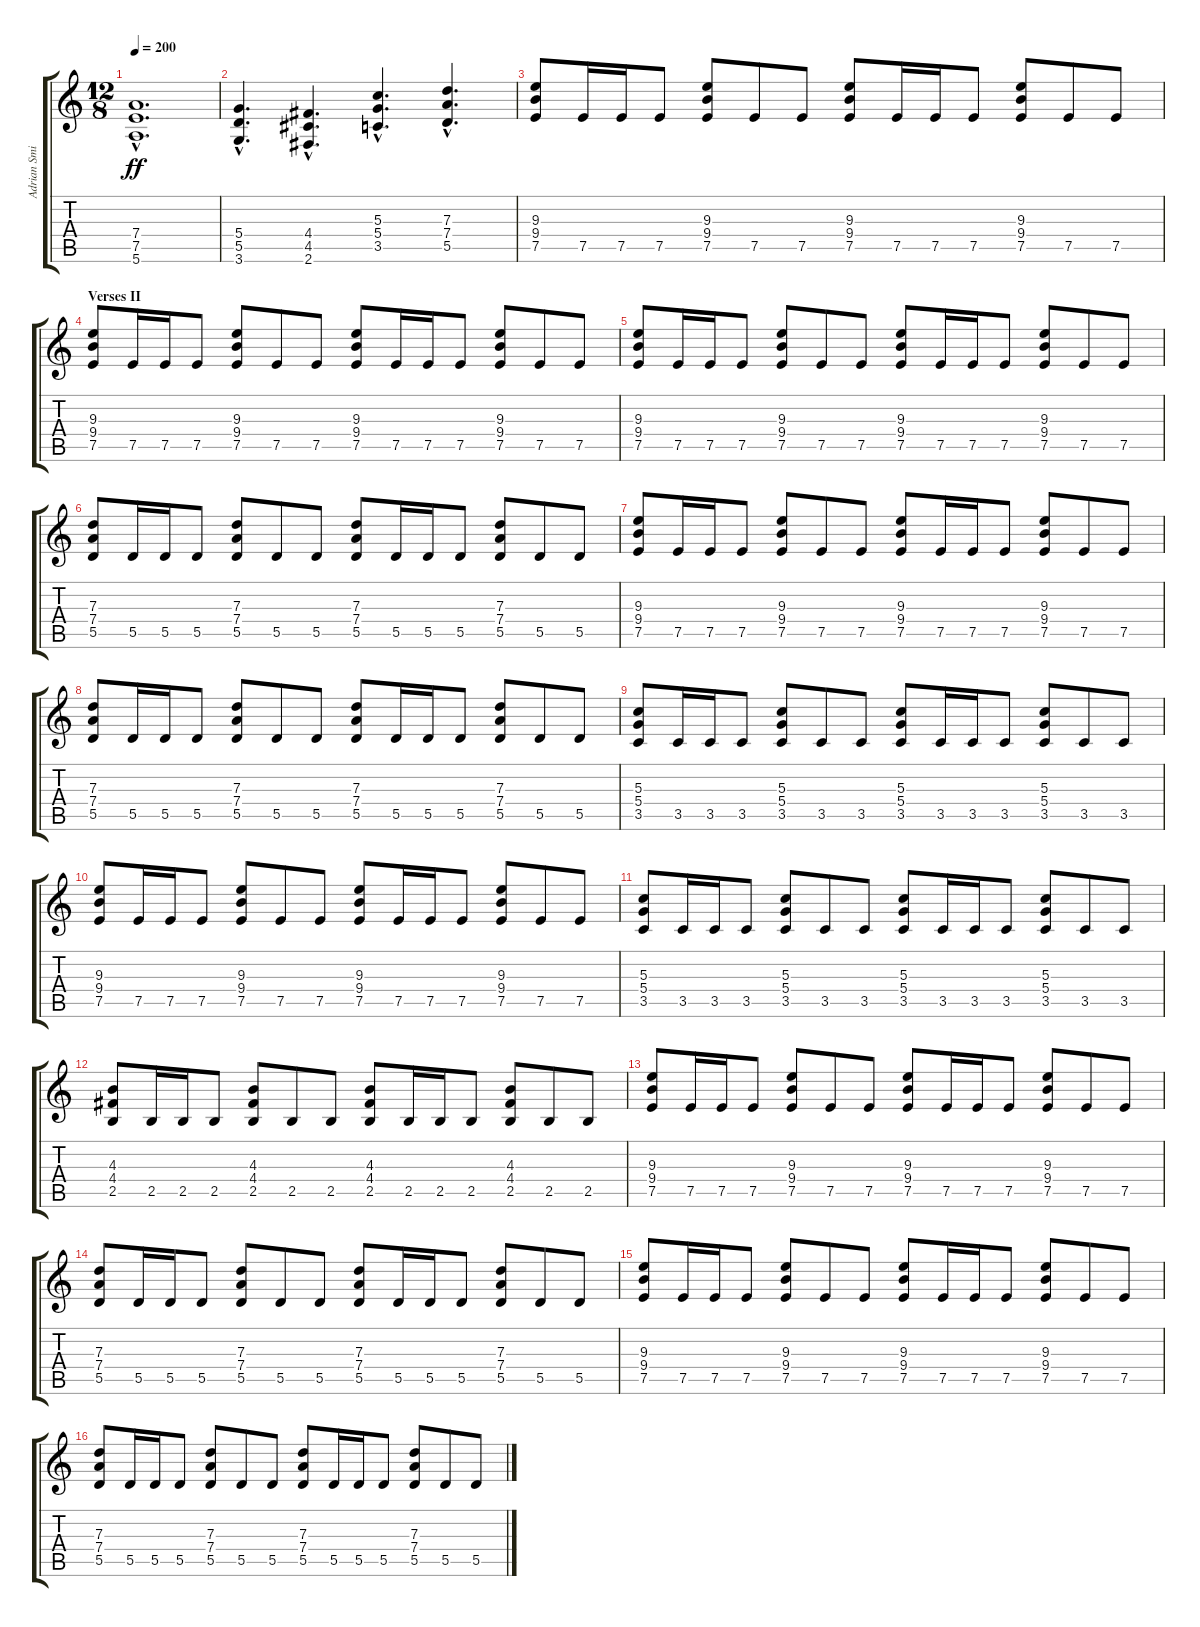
\track ("Adrian Smith" "Adrian Smi") {instrument overdrivenguitar}
\staff {score tabs}
\tuning (E4 B3 G3 D3 A2 E2) {hide}
\ts (12 8)
\tempo 200
\clef g2
\ks c
(7.4{hac} 7.5{hac} 5.6{hac}).1{d dy ff} |
(5.4{hac} 5.5{hac} 3.6{hac}).4{d} (4.4{hac} 4.5{hac} 2.6{hac}).4{d} (5.3{hac} 5.4{hac} 3.5{hac}).4{d} (7.3{hac} 7.4{hac} 5.5{hac}).4{d} |
(9.3 9.4 7.5).8 7.5.16 7.5.16 7.5.8 (9.3 9.4 7.5).8 7.5.8 7.5.8 (9.3 9.4 7.5).8 7.5.16 7.5.16 7.5.8 (9.3 9.4 7.5).8 7.5.8 7.5.8 |
\section ("" "Verses II")
(9.3 9.4 7.5).8 7.5.16 7.5.16 7.5.8 (9.3 9.4 7.5).8 7.5.8 7.5.8 (9.3 9.4 7.5).8 7.5.16 7.5.16 7.5.8 (9.3 9.4 7.5).8 7.5.8 7.5.8 |
(9.3 9.4 7.5).8 7.5.16 7.5.16 7.5.8 (9.3 9.4 7.5).8 7.5.8 7.5.8 (9.3 9.4 7.5).8 7.5.16 7.5.16 7.5.8 (9.3 9.4 7.5).8 7.5.8 7.5.8 |
(7.3 7.4 5.5).8 5.5.16 5.5.16 5.5.8 (7.3 7.4 5.5).8 5.5.8 5.5.8 (7.3 7.4 5.5).8 5.5.16 5.5.16 5.5.8 (7.3 7.4 5.5).8 5.5.8 5.5.8 |
(9.3 9.4 7.5).8 7.5.16 7.5.16 7.5.8 (9.3 9.4 7.5).8 7.5.8 7.5.8 (9.3 9.4 7.5).8 7.5.16 7.5.16 7.5.8 (9.3 9.4 7.5).8 7.5.8 7.5.8 |
(7.3 7.4 5.5).8 5.5.16 5.5.16 5.5.8 (7.3 7.4 5.5).8 5.5.8 5.5.8 (7.3 7.4 5.5).8 5.5.16 5.5.16 5.5.8 (7.3 7.4 5.5).8 5.5.8 5.5.8 |
(5.3 5.4 3.5).8 3.5.16 3.5.16 3.5.8 (5.3 5.4 3.5).8 3.5.8 3.5.8 (5.3 5.4 3.5).8 3.5.16 3.5.16 3.5.8 (5.3 5.4 3.5).8 3.5.8 3.5.8 |
(9.3 9.4 7.5).8 7.5.16 7.5.16 7.5.8 (9.3 9.4 7.5).8 7.5.8 7.5.8 (9.3 9.4 7.5).8 7.5.16 7.5.16 7.5.8 (9.3 9.4 7.5).8 7.5.8 7.5.8 |
(5.3 5.4 3.5).8 3.5.16 3.5.16 3.5.8 (5.3 5.4 3.5).8 3.5.8 3.5.8 (5.3 5.4 3.5).8 3.5.16 3.5.16 3.5.8 (5.3 5.4 3.5).8 3.5.8 3.5.8 |
(4.3 4.4 2.5).8 2.5.16 2.5.16 2.5.8 (4.3 4.4 2.5).8 2.5.8 2.5.8 (4.3 4.4 2.5).8 2.5.16 2.5.16 2.5.8 (4.3 4.4 2.5).8 2.5.8 2.5.8 |
(9.3 9.4 7.5).8 7.5.16 7.5.16 7.5.8 (9.3 9.4 7.5).8 7.5.8 7.5.8 (9.3 9.4 7.5).8 7.5.16 7.5.16 7.5.8 (9.3 9.4 7.5).8 7.5.8 7.5.8 |
(7.3 7.4 5.5).8 5.5.16 5.5.16 5.5.8 (7.3 7.4 5.5).8 5.5.8 5.5.8 (7.3 7.4 5.5).8 5.5.16 5.5.16 5.5.8 (7.3 7.4 5.5).8 5.5.8 5.5.8 |
(9.3 9.4 7.5).8 7.5.16 7.5.16 7.5.8 (9.3 9.4 7.5).8 7.5.8 7.5.8 (9.3 9.4 7.5).8 7.5.16 7.5.16 7.5.8 (9.3 9.4 7.5).8 7.5.8 7.5.8 |
(7.3 7.4 5.5).8 5.5.16 5.5.16 5.5.8 (7.3 7.4 5.5).8 5.5.8 5.5.8 (7.3 7.4 5.5).8 5.5.16 5.5.16 5.5.8 (7.3 7.4 5.5).8 5.5.8 5.5.8
